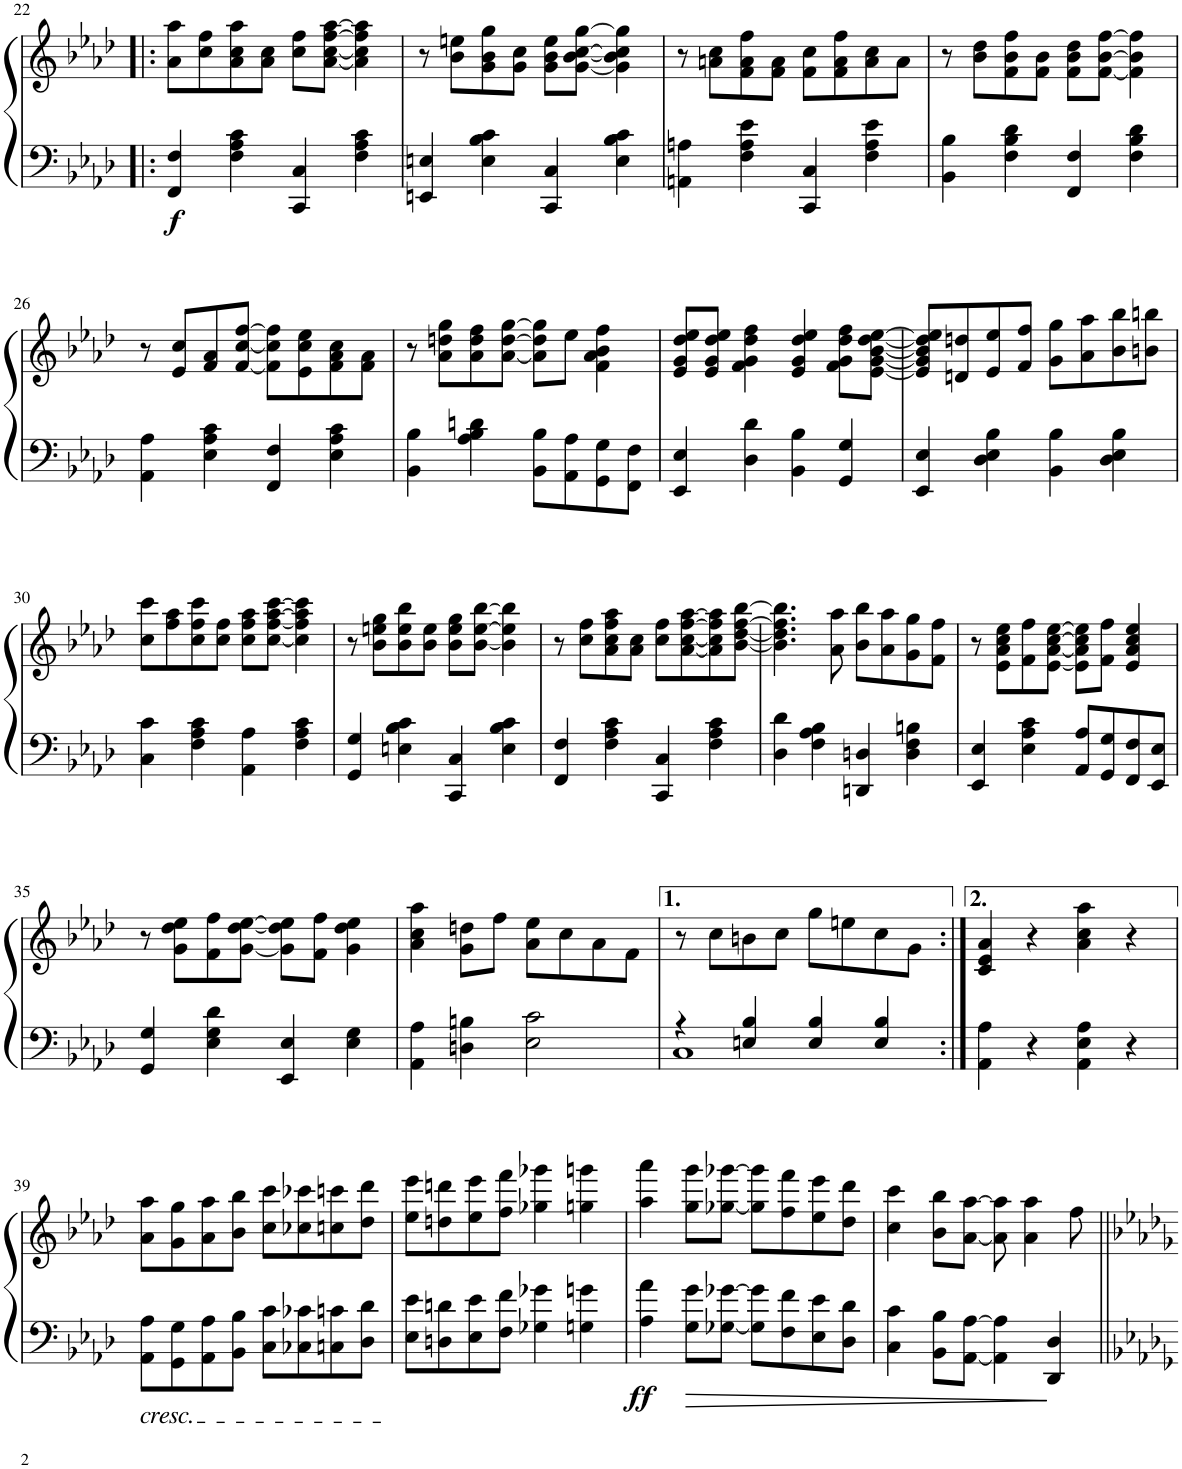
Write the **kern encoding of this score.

**kern	**kern	**dynam
*part1	*part1	*part1
*staff2	*staff1	*staff1/2
*I"Piano	*	*
*I'Pno.	*	*
!!LO:PB:g=z
*clefF4	*clefG2	*
*k[b-e-a-d-]	*k[b-e-a-d-]	*
*M4/4	*M4/4	*
=22!|:	=22!|:	=22!|:
!	!	!LO:DY:b=2
4FF/ 4F/	8a-\ 8aa-\L	f
.	8cc\ 8ff\	.
4F\ 4A-\ 4c\	8a-\ 8cc\ 8aa-\	.
.	8a-\ 8cc\J	.
4CC/ 4C/	8cc\ 8ff\L	.
.	[8a-\ [8cc\ [8ff\ [8aa-\J	.
4F\ 4A-\ 4c\	4a-\] 4cc\] 4ff\] 4aa-\]	.
=23	=23	=23
4EEn/ 4En/	8r	.
.	8b-\ 8een\L	.
4E\ 4B-\ 4c\	8g\ 8b-\ 8gg\	.
.	8g\ 8cc\J	.
4CC/ 4C/	8g\ 8b-\ 8ee\L	.
.	[8g\ [8b-\ [8cc\ [8gg\J	.
4E\ 4B-\ 4c\	4g\] 4b-\] 4cc\] 4gg\]	.
=24	=24	=24
4AAn\ 4An\	8r	.
.	8an\ 8cc\L	.
4F\ 4A\ 4e-\	8f\ 8a\ 8ff\	.
.	8f\ 8a\J	.
4CC/ 4C/	8f\ 8cc\L	.
.	8f\ 8a\ 8ff\	.
4F\ 4A\ 4e-\	8a\ 8cc\	.
.	8a\J	.
=25	=25	=25
4BB-\ 4B-\	8r	.
.	8b-\ 8dd-\L	.
4F\ 4B-\ 4d-\	8f\ 8b-\ 8ff\	.
.	8f\ 8b-\J	.
4FF/ 4F/	8f\ 8b-\ 8dd-\L	.
.	[8f\ [8b-\ [8ff\J	.
4F\ 4B-\ 4d-\	4f\] 4b-\] 4ff\]	.
!!LO:LB:g=z
=26	=26	=26
4AA-\ 4A-\	8r	.
.	8e-/ 8cc/L	.
4E-\ 4A-\ 4c\	8f/ 8a-/	.
.	[8f/ [8cc/ [8ff/J	.
4FF/ 4F/	8f\] 8cc\] 8ff\]L	.
.	8e-\ 8cc\ 8ee-\	.
4E-\ 4A-\ 4c\	8f\ 8a-\ 8cc\	.
.	8f\ 8a-\J	.
=27	=27	=27
4BB-\ 4B-\	8r	.
.	8a-\ 8ddn\ 8gg\L	.
4A-\ 4B-\ 4dn\	8a-\ 8dd\ 8ff\	.
.	[8a-\ [8dd\ [8gg\J	.
8BB-\ 8B-\L	8a-\] 8dd\] 8gg\]L	.
8AA-\ 8A-\	8ee-\J	.
8GG\ 8G\	4f\ 4a-\ 4b-\ 4ff\	.
8FF\ 8F\J	.	.
=28	=28	=28
4EE-/ 4E-/	8e-/ 8g/ 8dd-/ 8ee-/L	.
.	8e-/ 8g/ 8dd-/ 8ee-/J	.
4D-\ 4d-\	4f\ 4g\ 4dd-\ 4ff\	.
4BB-\ 4B-\	4e-/ 4g/ 4dd-/ 4ee-/	.
4GG/ 4G/	8f\ 8g\ 8dd-\ 8ff\L	.
.	[8e-\ [8g\ [8b-\ [8dd-\ [8ee-\J	.
=29	=29	=29
4EE-/ 4E-/	8e-/] 8g/] 8b-/] 8dd-/] 8ee-/]L	.
.	8dn/ 8ddn/	.
4D-\ 4E-\ 4B-\	8e-/ 8ee-/	.
.	8f/ 8ff/J	.
4BB-\ 4B-\	8g\ 8gg\L	.
.	8a-\ 8aa-\	.
4D-\ 4E-\ 4B-\	8b-\ 8bb-\	.
.	8bn\ 8bbn\J	.
!!LO:LB:g=z
=30	=30	=30
4C\ 4c\	8cc\ 8ccc\L	.
.	8ff\ 8aa-\	.
4F\ 4A-\ 4c\	8cc\ 8ff\ 8ccc\	.
.	8cc\ 8ff\J	.
4AA-\ 4A-\	8cc\ 8ff\ 8aa-\L	.
.	[8cc\ [8ff\ [8aa-\ [8ccc\J	.
4F\ 4A-\ 4c\	4cc\] 4ff\] 4aa-\] 4ccc\]	.
=31	=31	=31
4GG/ 4G/	8r	.
.	8b-\ 8een\ 8gg\L	.
4En\ 4B-\ 4c\	8b-\ 8ee\ 8bb-\	.
.	8b-\ 8ee\J	.
4CC/ 4C/	8b-\ 8ee\ 8gg\L	.
.	[8b-\ [8ee\ [8bb-\J	.
4E\ 4B-\ 4c\	4b-\] 4ee\] 4bb-\]	.
=32	=32	=32
4FF/ 4F/	8r	.
.	8cc\ 8ff\L	.
4F\ 4A-\ 4c\	8a-\ 8cc\ 8ff\ 8aa-\	.
.	8a-\ 8cc\J	.
4CC/ 4C/	8cc\ 8ff\L	.
.	[8a-\ [8cc\ [8ff\ [8aa-\	.
4F\ 4A-\ 4c\	8a-\] 8cc\] 8ff\] 8aa-\]	.
.	[8b-\ [8dd-\ [8ff\ [8bb-\J	.
=33	=33	=33
4D-\ 4d-\	4.b-\] 4.dd-\] 4.ff\] 4.bb-\]	.
4F\ 4A-\ 4B-\	.	.
.	8a-\ 8aa-\	.
4DDn/ 4Dn/	8b-\ 8bb-\L	.
.	8a-\ 8aa-\	.
4D\ 4F\ 4Bn\	8g\ 8gg\	.
.	8f\ 8ff\J	.
=34	=34	=34
4EE-/ 4E-/	8r	.
.	8e-\ 8a-\ 8cc\ 8ee-\L	.
4E-\ 4A-\ 4c\	8f\ 8ff\	.
.	[8e-\ [8a-\ [8cc\ [8ee-\J	.
8AA-/ 8A-/L	8e-\] 8a-\] 8cc\] 8ee-\]L	.
8GG/ 8G/	8f\ 8ff\J	.
8FF/ 8F/	4e-/ 4a-/ 4cc/ 4ee-/	.
8EE-/ 8E-/J	.	.
!!LO:LB:g=z
=35	=35	=35
4GG/ 4G/	8r	.
.	8g\ 8dd-\ 8ee-\L	.
4E-\ 4G\ 4d-\	8f\ 8ff\	.
.	[8g\ [8dd-\ [8ee-\J	.
4EE-/ 4E-/	8g\] 8dd-\] 8ee-\]L	.
.	8f\ 8ff\J	.
4E-\ 4G\	4g\ 4dd-\ 4ee-\	.
=36	=36	=36
4AA-\ 4A-\	4a-\ 4cc\ 4aa-\	.
4Dn\ 4Bn\	8g\ 8ddn\L	.
.	8ff\J	.
2E-\ 2c\	8a-\ 8ee-\L	.
.	8cc\	.
.	8a-\	.
.	8f\J	.
=37	=37	=37
*^	*	*
4r	1C	8r	.
.	.	8cc\L	.
4En/ 4B-/	.	8bn\	.
.	.	8cc\J	.
4E/ 4B-/	.	8gg\L	.
.	.	8een\	.
4E/ 4B-/	.	8cc\	.
.	.	8g\J	.
*v	*v	*	*
=38:|!	=38:|!	=38:|!
4AA-\ 4A-\	4c/ 4e-/ 4a-/	.
4r	4r	.
4AA-\ 4E-\ 4A-\	4a-\ 4cc\ 4aa-\	.
4r	4r	.
!!LO:LB:g=z
=39	=39	=39
!LO:TX:b:i:t=cresc.	!	!
8AA-\ 8A-\L	8a-\ 8aa-\L	.
8GG\ 8G\	8g\ 8gg\	.
8AA-\ 8A-\	8a-\ 8aa-\	.
8BB-\ 8B-\J	8b-\ 8bb-\J	.
8C\ 8c\L	8cc\ 8ccc\L	.
8C-X\ 8c-X\	8cc-X\ 8ccc-X\	.
8Cn\ 8cn\	8ccn\ 8cccn\	.
8D-\ 8d-\J	8dd-\ 8ddd-\J	.
=40	=40	=40
8E-\ 8e-\L	8ee-\ 8eee-\L	.
8Dn\ 8dn\	8ddn\ 8dddn\	.
8E-\ 8e-\	8ee-\ 8eee-\	.
8F\ 8f\J	8ff\ 8fff\J	.
4G-X\ 4g-X\	4gg-X\ 4ggg-X\	.
4Gn\ 4gn\	4ggn\ 4gggn\	.
=41	=41	=41
!	!	!LO:DY:b=2
4A-\ 4a-\	4aa-\ 4aaa-\	ff
8G\ 8g\L	8gg\ 8ggg\L	.
[8G-X\ [8g-X\J	[8gg-X\ [8ggg-X\J	.
8G-\] 8g-\]L	8gg-\] 8ggg-\]L	.
8F\ 8f\	8ff\ 8fff\	.
8E-\ 8e-\	8ee-\ 8eee-\	.
8D-\ 8d-\J	8dd-\ 8ddd-\J	.
=42	=42	=42
4C\ 4c\	4cc\ 4ccc\	.
8BB-\ 8B-\L	8b-\ 8bb-\L	.
[8AA-\ [8A-\J	[8a-\ [8aa-\J	.
4AA-\] 4A-\]	8a-\] 8aa-\]	.
.	4a-\ 4aa-\	.
4DD-/ 4D-/	.	.
.	8ff\	.
=||	=||	=||
*-	*-	*-
